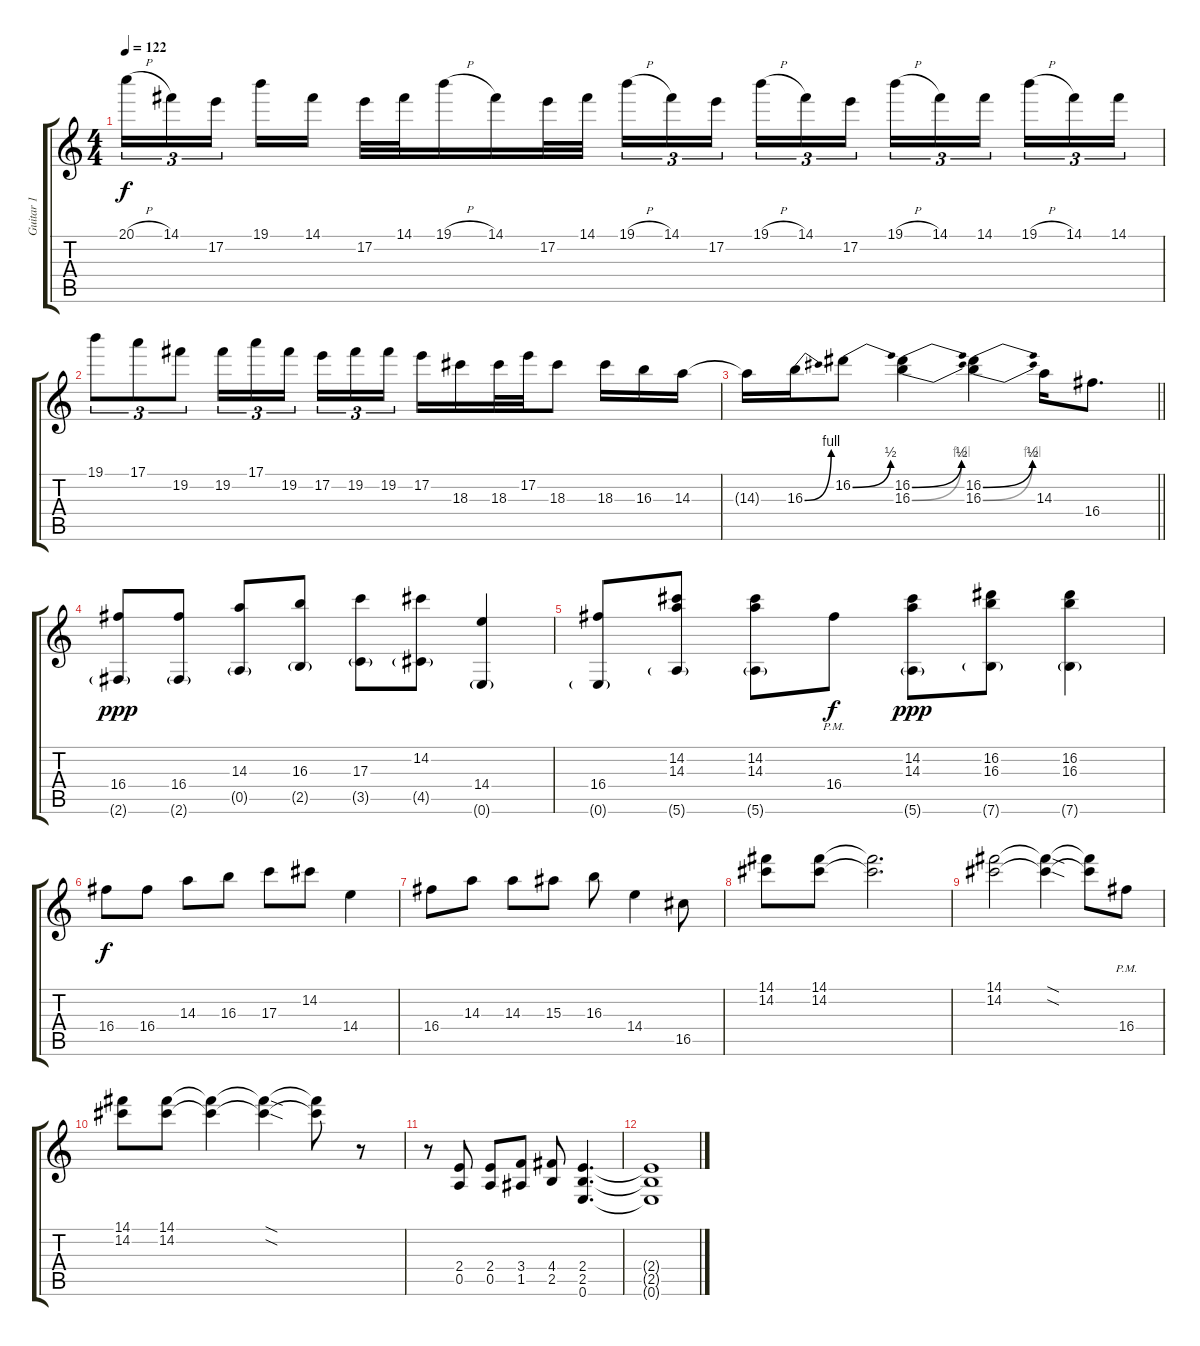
\track ("Guitar 1" "Guitar 1") {instrument distortionguitar}
\staff {score tabs}
\tuning (E4 B3 G3 D3 A2 E2) {hide}
\ts (4 4)
\tempo 122
\clef g2
\ks aminor
20.1{h}.16{tu (3 2) dy f} 14.1.16{tu (3 2)} 17.2.16{tu (3 2) beam splitsecondary} 19.1.16 14.1.16 17.2.32 14.1.32 19.1{h}.16 14.1.16 17.2.32 14.1.32 19.1{h}.16{tu (3 2)} 14.1.16{tu (3 2)} 17.2.16{tu (3 2) beam splitsecondary} 19.1{h}.16{tu (3 2)} 14.1.16{tu (3 2)} 17.2.16{tu (3 2)} 19.1{h}.16{tu (3 2)} 14.1.16{tu (3 2)} 14.1.16{tu (3 2) beam splitsecondary} 19.1{h}.16{tu (3 2)} 14.1.16{tu (3 2)} 14.1.16{tu (3 2)} |
19.1.8{tu (3 2)} 17.1.8{tu (3 2)} 19.2.8{tu (3 2)} 19.2.16{tu (3 2)} 17.1.16{tu (3 2)} 19.2.16{tu (3 2) beam splitsecondary} 17.2.16{tu (3 2)} 19.2.16{tu (3 2)} 19.2.16{tu (3 2)} 17.2.16 18.3.16 18.3.32 17.2.32 18.3.8 18.3.16 16.3.16 14.3.16 |
\barLineRight lightlight
14.3{t}.16 16.3{be (bend 0 0 60 4)}.16 16.2{be (bend 0 0 60 2)}.8 (16.2{be (bend 0 0 60 2)} 16.3{be (bend 0 0 60 4)}).4 (16.2{be (bend 0 0 60 2)} 16.3{be (bend 0 0 60 4)}).4 14.3.16 16.4.8{d} |
(16.4 2.6{g}).8{dy ppp} (16.4 2.6{g}).8 (14.3 0.5{g}).8 (16.3 2.5{g}).8 (17.3 3.5{g}).8 (14.2 4.5{g}).8 (14.4 0.6{g}).4 |
(16.4 0.6{g}).8 (14.2 14.3 5.6{g}).8 (14.2 14.3 5.6{g}).8 16.4{pm}.8{dy f} (14.2 14.3 5.6{g}).8{dy ppp} (16.2 16.3 7.6{g}).8 (16.2 16.3 7.6{g}).4 |
16.4.8{dy f} 16.4.8 14.3.8 16.3.8 17.3.8 14.2.8 14.4.4 |
16.4.8 14.3.8 14.3.8 15.3.8 16.3.8 14.4.4 16.5.8 |
(14.1 14.2).8 (14.1 14.2).8 (14.1{t} 14.2{t}).2{d} |
(14.1 14.2).2 (14.1{sod t} 14.2{sod t}).4 (14.1{t} 14.2{t}).8 16.4{pm}.8 |
(14.1 14.2).8 (14.1 14.2).8 (14.1{t} 14.2{t}).4 (14.1{sod t} 14.2{sod t}).4 (14.1{t} 14.2{t}).8 r.8 |
r.8 (2.4 0.5).8 (2.4 0.5).8 (3.4 1.5).8 (4.4 2.5).8 (2.4 2.5 0.6).4{d} |
(2.4{t} 2.5{t} 0.6{t}).1
